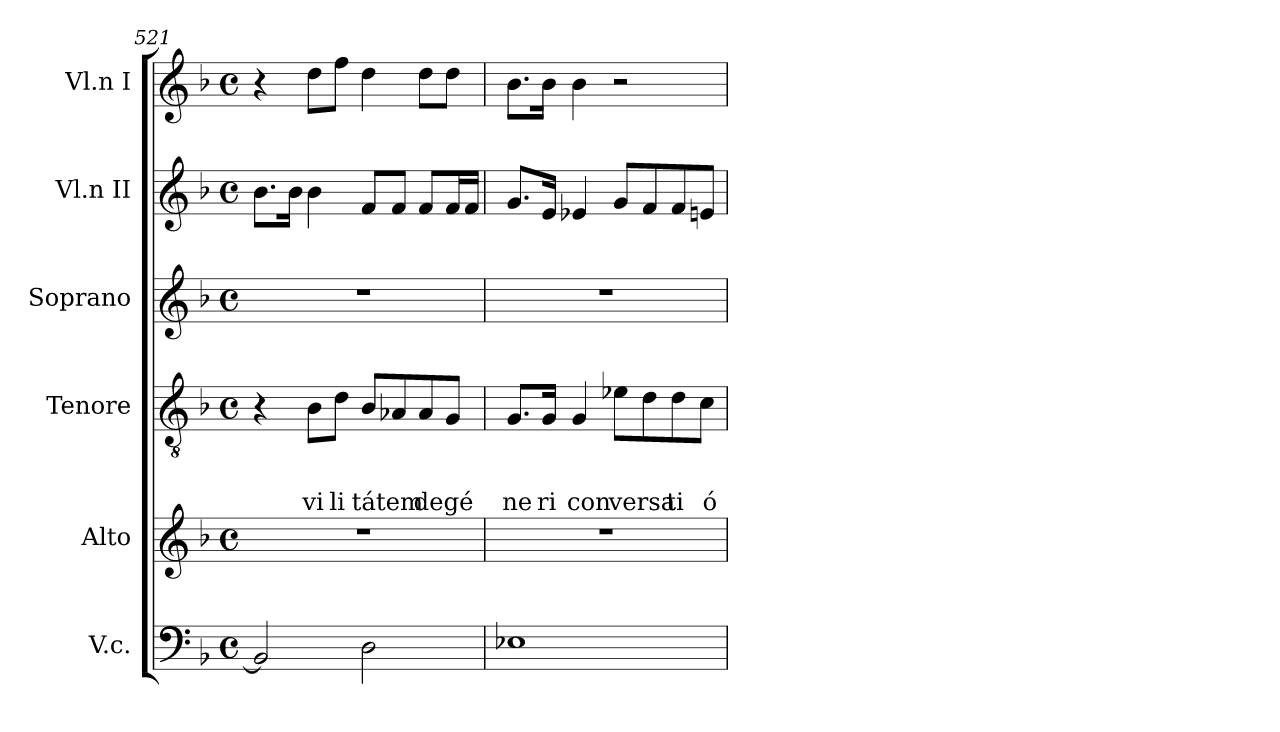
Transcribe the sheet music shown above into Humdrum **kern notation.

**kern	**kern	**kern	**text	**text	**text	**kern	**kern	**kern
*part6	*part5	*part4	*part4	*part4	*part4	*part3	*part2	*part1
*staff6	*staff5	*staff4	*staff4	*staff4	*staff4	*staff3	*staff2	*staff1
*I"V.c.	*I"Alto	*I"Tenore	*	*	*	*I"Soprano	*I"Vl.n II	*I"Vl.n I
*I'V.c.	*I'Alto	*I'Tenore	*	*	*	*I'Soprano	*I'Vl.n II	*I'Vl.n I
*clefF4	*clefG2	*clefGv2	*	*	*	*clefG2	*clefG2	*clefG2
*k[b-]	*k[b-]	*k[b-]	*	*	*	*k[b-]	*k[b-]	*k[b-]
*F:	*F:	*F:	*	*	*	*F:	*F:	*F:
*M4/4	*M4/4	*M4/4	*	*	*	*M4/4	*M4/4	*M4/4
*met(c)	*met(c)	*met(c)	*	*	*	*met(c)	*met(c)	*met(c)
=521	=521	=521	=521	=521	=521	=521	=521	=521
2BB-/]	1r	4r	.	.	.	1r	8.b-\L	4r
.	.	.	.	.	.	.	16b-\Jk	.
!	!	!	!	!	!LO:LY:b	!	!	!
.	.	8B-\L	.	.	vi	.	4b-\	8dd\L
!	!	!	!	!	!LO:LY:b	!	!	!
.	.	8d\J	.	.	li	.	.	8ff\J
!	!	!	!	!	!LO:LY:b	!	!	!
2D\	.	8B-/L	.	.	tátem	.	8f/L	4dd\
.	.	8A-X/	.	.	.	.	8f/J	.
!	!	!	!	!	!LO:LY:b	!	!	!
.	.	8A-/	.	.	degé	.	8f/L	8dd\L
.	.	8G/J	.	.	.	.	16f/L	8dd\J
.	.	.	.	.	.	.	16f/JJ	.
=522	=522	=522	=522	=522	=522	=522	=522	=522
!	!	!	!	!	!LO:LY:b	!	!	!
1E-X	1r	8.G/L	.	.	ne	1r	8.g/L	8.b-\L
!	!	!	!	!	!LO:LY:b	!	!	!
.	.	16G/Jk	.	.	ri	.	16e/Jk	16b-\Jk
!	!	!	!	!	!LO:LY:b	!	!	!
.	.	4G/	.	.	con	.	4e-X/	4b-\
!	!	!	!	!	!LO:LY:b	!	!	!
.	.	8e-X\L	.	.	versa	.	8g/L	2r
.	.	8d\	.	.	.	.	8f/	.
!	!	!	!	!	!LO:LY:b	!	!	!
.	.	8d\	.	.	ti	.	8f/	.
!	!	!	!	!	!LO:LY:b	!	!	!
.	.	8c\J	.	.	ó	.	8en/J	.
=	=	=	=	=	=	=	=	=
*-	*-	*-	*-	*-	*-	*-	*-	*-
